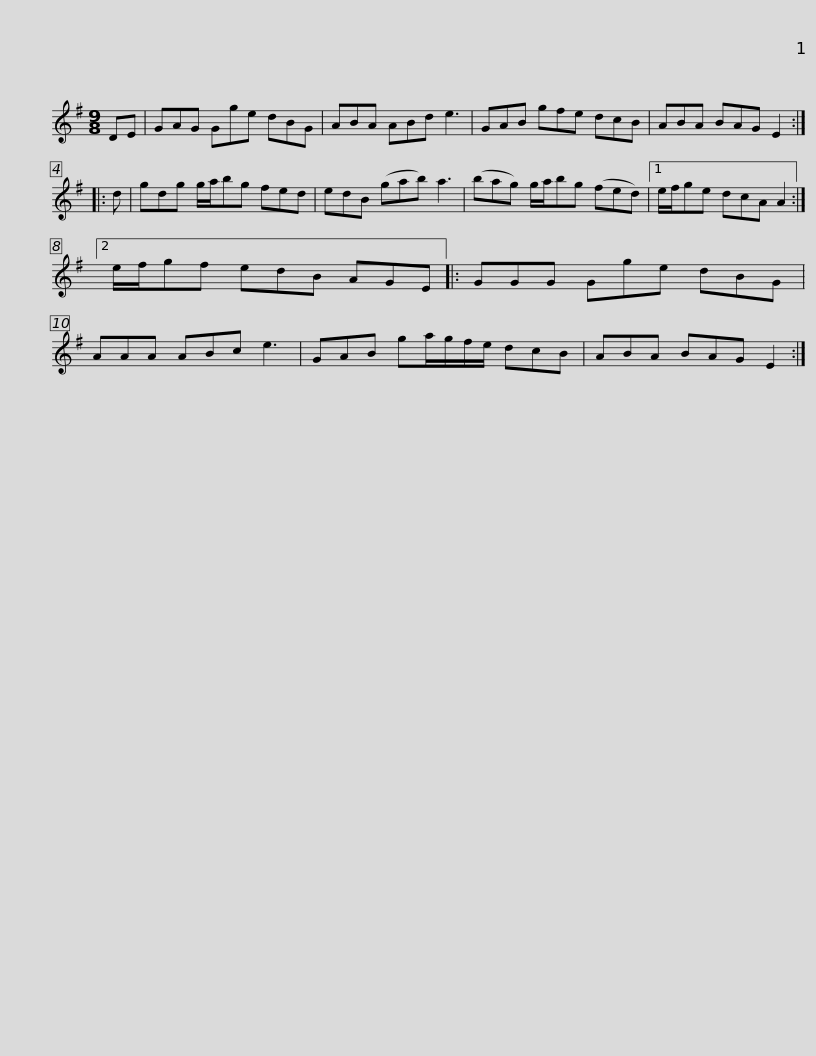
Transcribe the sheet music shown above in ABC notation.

X:1
L:1/8
M:9/8
I:linebreak $
K:G
V:1 treble
V:1
 DE | GAG Gge dBG | ABA ABd e3 | GAB gfe dcB | ABA BAG E2 :: %5
 d |$ gdg g/a/bg fed | edB (gab) a3 | (bag) g/a/bg (fed) |1 e/f/ge dcA A2 :|2$ %10
 e/f/gf edB AGE |: GGG Gge dBG | AAA ABc e3 | GAB ga/g/f/e/ dcB | ABA BAG E2 :| %15
